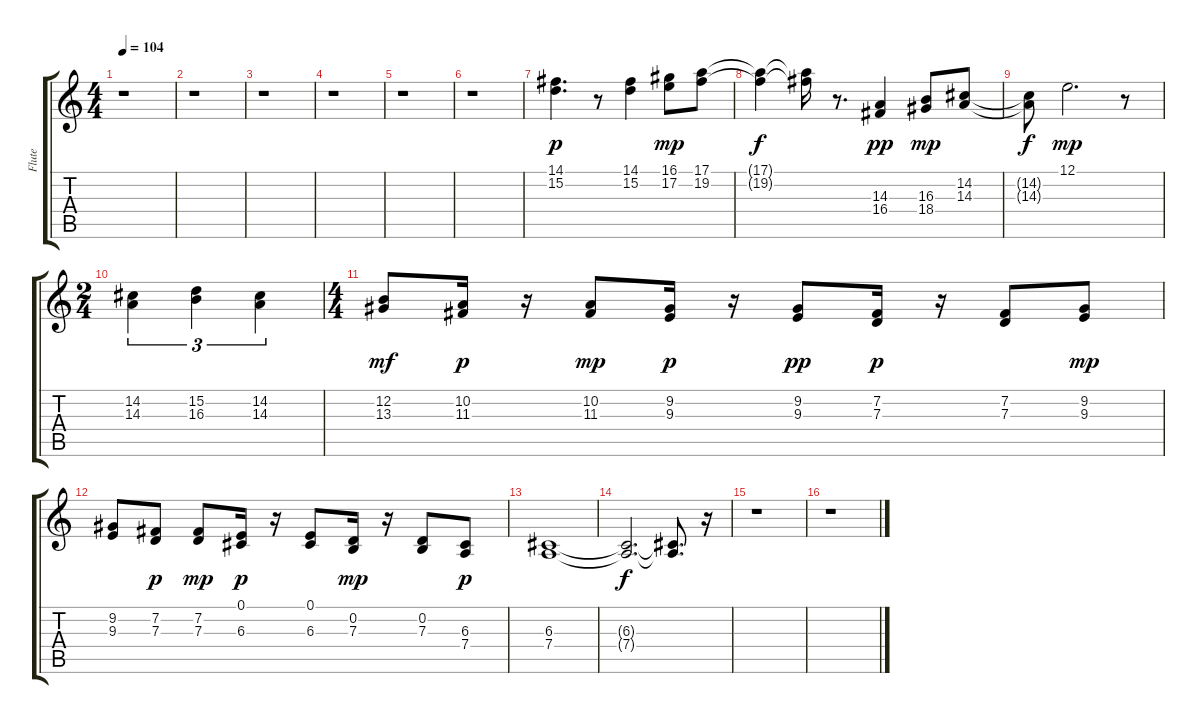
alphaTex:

\track ("Flute" "Flute") {instrument shakuhachi}
\staff {score tabs}
\tuning (E4 B3 G3 D3 A2 E2) {hide}
\ts (4 4)
\tempo 104
\clef g2
\ks c
r.1{dy f} |
r.1 |
r.1 |
r.1 |
r.1 |
r.1 |
(14.1 15.2).4{d dy p} r.8 (14.1 15.2).4 (16.1 17.2).8{dy mp} (17.1 19.2).8 |
(17.1{t} 19.2{t}).4{dy f} (17.1{t} 19.2{t}).16 r.8{d} (14.3 16.4).4{dy pp} (16.3 18.4).8{dy mp} (14.2 14.3).8 |
(14.2{t} 14.3{t}).8{dy f} 12.1.2{d dy mp} r.8 |
\ts (2 4)
(14.2 14.3).4{tu (3 2)} (15.2 16.3).4{tu (3 2)} (14.2 14.3).4{tu (3 2)} |
\ts (4 4)
(12.2 13.3).8{dy mf} (10.2 11.3).16{dy p} r.16 (10.2 11.3).8{dy mp} (9.2 9.3).16{dy p} r.16 (9.2 9.3).8{dy pp} (7.2 7.3).16{dy p} r.16 (7.2 7.3).8 (9.2 9.3).8{dy mp} |
(9.2 9.3).8 (7.2 7.3).8{dy p} (7.2 7.3).8{dy mp} (0.1 6.3).16{dy p} r.16 (0.1 6.3).8 (0.2 7.3).16{dy mp} r.16 (0.2 7.3).8 (6.3 7.4).8{dy p} |
(6.3 7.4).1 |
(6.3{t} 7.4{t}).2{d dy f} (6.3{t} 7.4{t}).8{d} r.16 |
r.1 |
r.1
